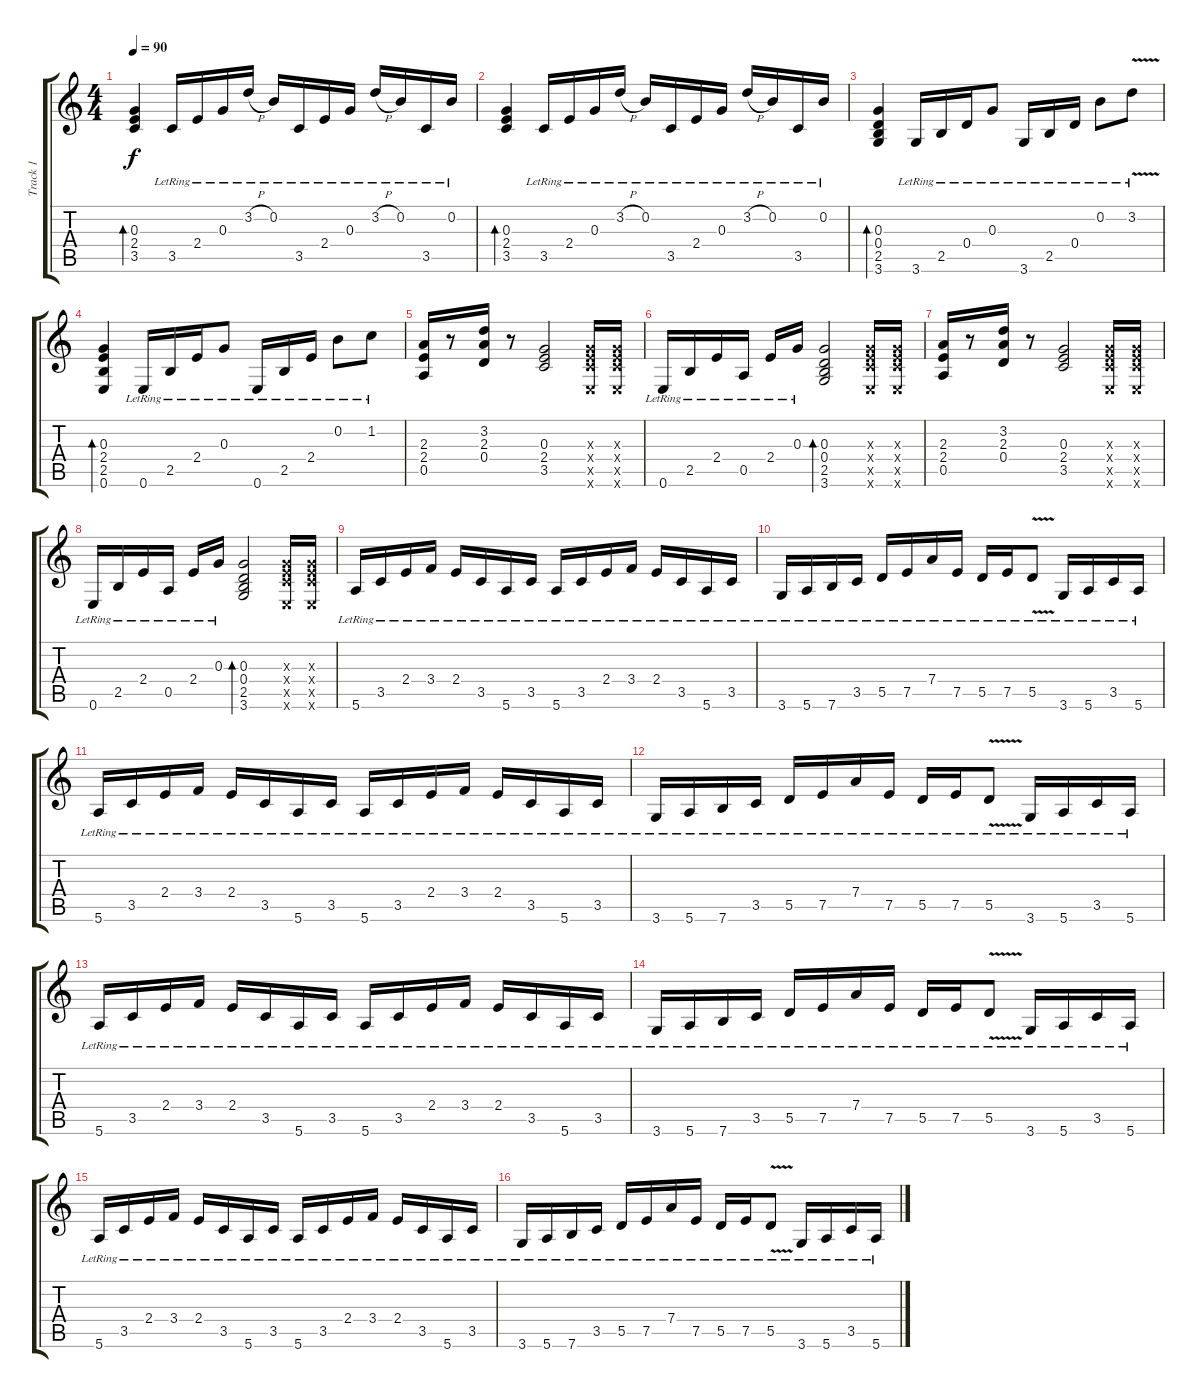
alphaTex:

\track ("Track 1" "Track 1") {instrument acousticguitarsteel}
\staff {score tabs}
\tuning (E4 B3 G3 D3 A2 E2) {hide}
\ts (4 4)
\tempo 90
\clef g2
\ks c
(0.3 2.4 3.5).4{bd 240 dy f} 3.5{lr}.16 2.4{lr}.16 0.3{lr}.16 3.2{h lr}.16 0.2{lr}.16 3.5{lr}.16 2.4{lr}.16 0.3{lr}.16 3.2{h lr}.16 0.2{lr}.16 3.5{lr}.16 0.2{lr}.16 |
(0.3 2.4 3.5).4{bd 240} 3.5{lr}.16 2.4{lr}.16 0.3{lr}.16 3.2{h lr}.16 0.2{lr}.16 3.5{lr}.16 2.4{lr}.16 0.3{lr}.16 3.2{h lr}.16 0.2{lr}.16 3.5{lr}.16 0.2{lr}.16 |
(0.3 0.4 2.5 3.6).4{bd 240} 3.6{lr}.16 2.5{lr}.16 0.4{lr}.16 0.3{lr}.8 3.6{lr}.16 2.5{lr}.16 0.4{lr}.16 0.2{lr}.8 3.2{v lr}.8 |
(0.3 2.4 2.5 0.6).4{bd 240} 0.6{lr}.16 2.5{lr}.16 2.4{lr}.16 0.3{lr}.8 0.6{lr}.16 2.5{lr}.16 2.4{lr}.16 0.2{lr}.8 1.2{lr}.8 |
(2.3 2.4 0.5).16 r.8 (3.2 2.3 0.4).16 r.8 (0.3 2.4 3.5).2 (0.3{x} 2.4{x} 3.5{x} 0.6{x}).16 (0.3{x} 2.4{x} 3.5{x} 0.6{x}).16 |
0.6{lr}.16 2.5{lr}.16 2.4{lr}.16 0.5{lr}.16 2.4{lr}.16 0.3{lr}.16 (0.3 0.4 2.5 3.6).2{bd 240} (0.3{x} 2.4{x} 3.5{x} 0.6{x}).16 (0.3{x} 2.4{x} 3.5{x} 0.6{x}).16 |
(2.3 2.4 0.5).16 r.8 (3.2 2.3 0.4).16 r.8 (0.3 2.4 3.5).2 (0.3{x} 2.4{x} 3.5{x} 0.6{x}).16 (0.3{x} 2.4{x} 3.5{x} 0.6{x}).16 |
0.6{lr}.16 2.5{lr}.16 2.4{lr}.16 0.5{lr}.16 2.4{lr}.16 0.3{lr}.16 (0.3 0.4 2.5 3.6).2{bd 240} (0.3{x} 2.4{x} 3.5{x} 0.6{x}).16 (0.3{x} 2.4{x} 3.5{x} 0.6{x}).16 |
5.6{lr}.16 3.5{lr}.16 2.4{lr}.16 3.4{lr}.16 2.4{lr}.16 3.5{lr}.16 5.6{lr}.16 3.5{lr}.16 5.6{lr}.16 3.5{lr}.16 2.4{lr}.16 3.4{lr}.16 2.4{lr}.16 3.5{lr}.16 5.6{lr}.16 3.5{lr}.16 |
3.6{lr}.16 5.6{lr}.16 7.6{lr}.16 3.5{lr}.16 5.5{lr}.16 7.5{lr}.16 7.4{lr}.16 7.5{lr}.16 5.5{lr}.16 7.5{lr}.16 5.5{v lr}.8 3.6{lr}.16 5.6{lr}.16 3.5{lr}.16 5.6{lr}.16 |
5.6{lr}.16 3.5{lr}.16 2.4{lr}.16 3.4{lr}.16 2.4{lr}.16 3.5{lr}.16 5.6{lr}.16 3.5{lr}.16 5.6{lr}.16 3.5{lr}.16 2.4{lr}.16 3.4{lr}.16 2.4{lr}.16 3.5{lr}.16 5.6{lr}.16 3.5{lr}.16 |
3.6{lr}.16 5.6{lr}.16 7.6{lr}.16 3.5{lr}.16 5.5{lr}.16 7.5{lr}.16 7.4{lr}.16 7.5{lr}.16 5.5{lr}.16 7.5{lr}.16 5.5{v lr}.8 3.6{lr}.16 5.6{lr}.16 3.5{lr}.16 5.6{lr}.16 |
5.6{lr}.16{volume 10} 3.5{lr}.16 2.4{lr}.16 3.4{lr}.16 2.4{lr}.16 3.5{lr}.16 5.6{lr}.16 3.5{lr}.16 5.6{lr}.16 3.5{lr}.16 2.4{lr}.16 3.4{lr}.16 2.4{lr}.16 3.5{lr}.16 5.6{lr}.16 3.5{lr}.16 |
3.6{lr}.16 5.6{lr}.16 7.6{lr}.16 3.5{lr}.16 5.5{lr}.16 7.5{lr}.16 7.4{lr}.16 7.5{lr}.16 5.5{lr}.16 7.5{lr}.16 5.5{v lr}.8 3.6{lr}.16 5.6{lr}.16 3.5{lr}.16 5.6{lr}.16 |
5.6{lr}.16 3.5{lr}.16 2.4{lr}.16 3.4{lr}.16 2.4{lr}.16 3.5{lr}.16 5.6{lr}.16 3.5{lr}.16 5.6{lr}.16 3.5{lr}.16 2.4{lr}.16 3.4{lr}.16 2.4{lr}.16 3.5{lr}.16 5.6{lr}.16 3.5{lr}.16 |
3.6{lr}.16 5.6{lr}.16 7.6{lr}.16 3.5{lr}.16 5.5{lr}.16 7.5{lr}.16 7.4{lr}.16 7.5{lr}.16 5.5{lr}.16 7.5{lr}.16 5.5{v lr}.8 3.6{lr}.16 5.6{lr}.16 3.5{lr}.16 5.6{lr}.16
